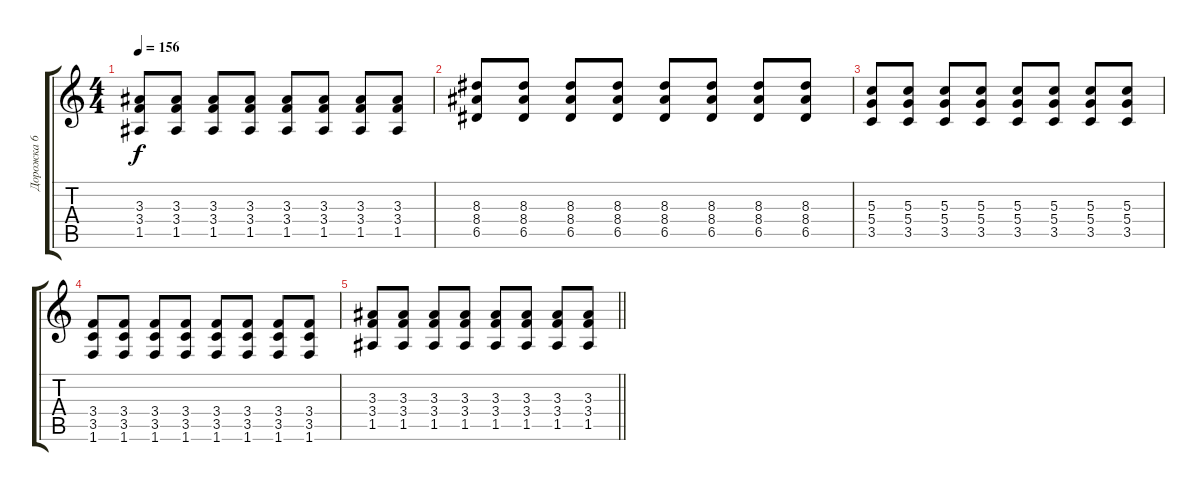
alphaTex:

\track ("Дорожка 6" "Дорожка 6") {instrument distortionguitar}
\staff {score tabs}
\tuning (E4 B3 G3 D3 A2 E2) {hide}
\ts (4 4)
\tempo 156
\clef g2
\ks c
(3.3 3.4 1.5).8{dy f} (3.3 3.4 1.5).8 (3.3 3.4 1.5).8 (3.3 3.4 1.5).8 (3.3 3.4 1.5).8 (3.3 3.4 1.5).8 (3.3 3.4 1.5).8 (3.3 3.4 1.5).8 |
(8.3 8.4 6.5).8 (8.3 8.4 6.5).8 (8.3 8.4 6.5).8 (8.3 8.4 6.5).8 (8.3 8.4 6.5).8 (8.3 8.4 6.5).8 (8.3 8.4 6.5).8 (8.3 8.4 6.5).8 |
(5.3 5.4 3.5).8 (5.3 5.4 3.5).8 (5.3 5.4 3.5).8 (5.3 5.4 3.5).8 (5.3 5.4 3.5).8 (5.3 5.4 3.5).8 (5.3 5.4 3.5).8 (5.3 5.4 3.5).8 |
(3.4 3.5 1.6).8 (3.4 3.5 1.6).8 (3.4 3.5 1.6).8 (3.4 3.5 1.6).8 (3.4 3.5 1.6).8 (3.4 3.5 1.6).8 (3.4 3.5 1.6).8 (3.4 3.5 1.6).8 |
\barLineRight lightlight
(3.3 3.4 1.5).8 (3.3 3.4 1.5).8 (3.3 3.4 1.5).8 (3.3 3.4 1.5).8 (3.3 3.4 1.5).8 (3.3 3.4 1.5).8 (3.3 3.4 1.5).8 (3.3 3.4 1.5).8
